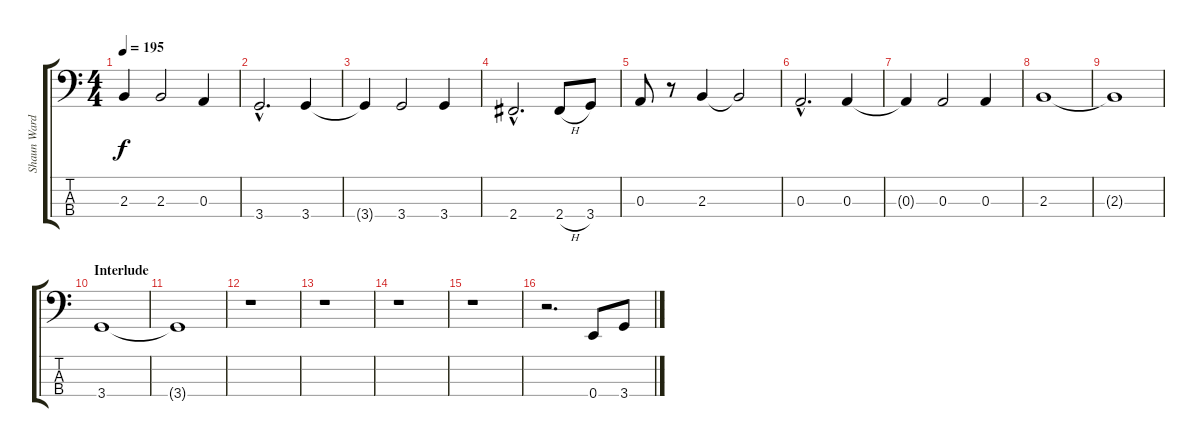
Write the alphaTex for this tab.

\track ("Shaun Ward (Bass)" "Shaun Ward") {instrument electricbassfinger}
\staff {score tabs}
\tuning (G2 D2 A1 E1) {hide}
\ts (4 4)
\tempo 195
\clef f4
\ks c
2.3{t}.4{dy f} 2.3.2 0.3.4 |
3.4{hac}.2{d} 3.4.4 |
3.4{t}.4 3.4.2 3.4.4 |
2.4{hac}.2{d} 2.4{h}.8 3.4.8 |
0.3.8 r.8 2.3.4 2.3{t}.2 |
0.3{hac}.2{d} 0.3.4 |
0.3{t}.4 0.3.2 0.3.4 |
2.3.1 |
2.3{t}.1 |
\section ("" "Interlude")
3.4.1 |
3.4{t}.1 |
r.1 |
r.1 |
r.1 |
r.1 |
r.2{d} 0.4.8 3.4.8
